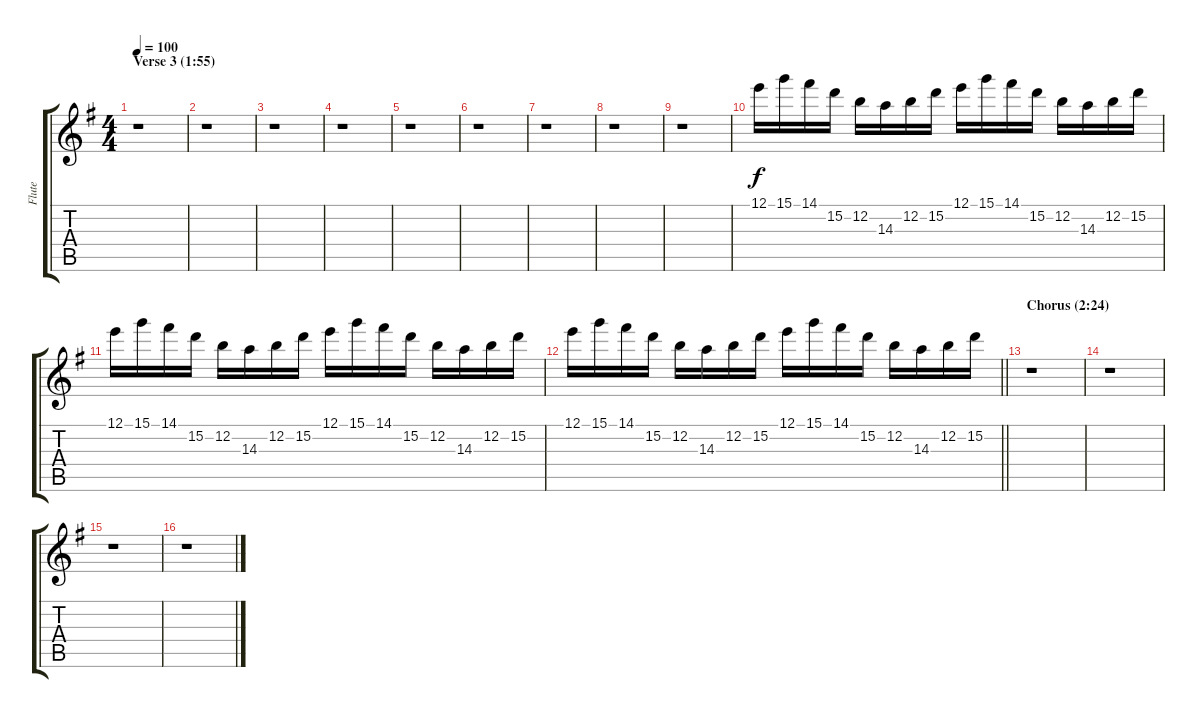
\track ("Flute" "Flute") {instrument panflute}
\staff {score tabs}
\tuning (E5 B4 G4 D4 A3 E3) {hide}
\ts (4 4)
\section ("" "Verse 3 (1:55)")
\tempo 100
\clef g2
\ks g
r.1{dy f} |
r.1 |
r.1 |
r.1 |
r.1 |
r.1 |
r.1 |
r.1 |
r.1 |
12.1.16{volume 4 instrument flute} 15.1.16 14.1.16 15.2.16 12.2.16 14.3.16 12.2.16 15.2.16 12.1.16 15.1.16 14.1.16 15.2.16 12.2.16 14.3.16 12.2.16 15.2.16 |
12.1.16 15.1.16 14.1.16 15.2.16 12.2.16 14.3.16 12.2.16 15.2.16 12.1.16 15.1.16 14.1.16 15.2.16 12.2.16 14.3.16 12.2.16 15.2.16 |
\barLineRight lightlight
12.1.16{volume 1} 15.1.16 14.1.16 15.2.16 12.2.16 14.3.16 12.2.16 15.2.16 12.1.16 15.1.16 14.1.16 15.2.16 12.2.16 14.3.16 12.2.16 15.2.16 |
\section ("" "Chorus (2:24)")
r.1 |
r.1 |
r.1 |
r.1
